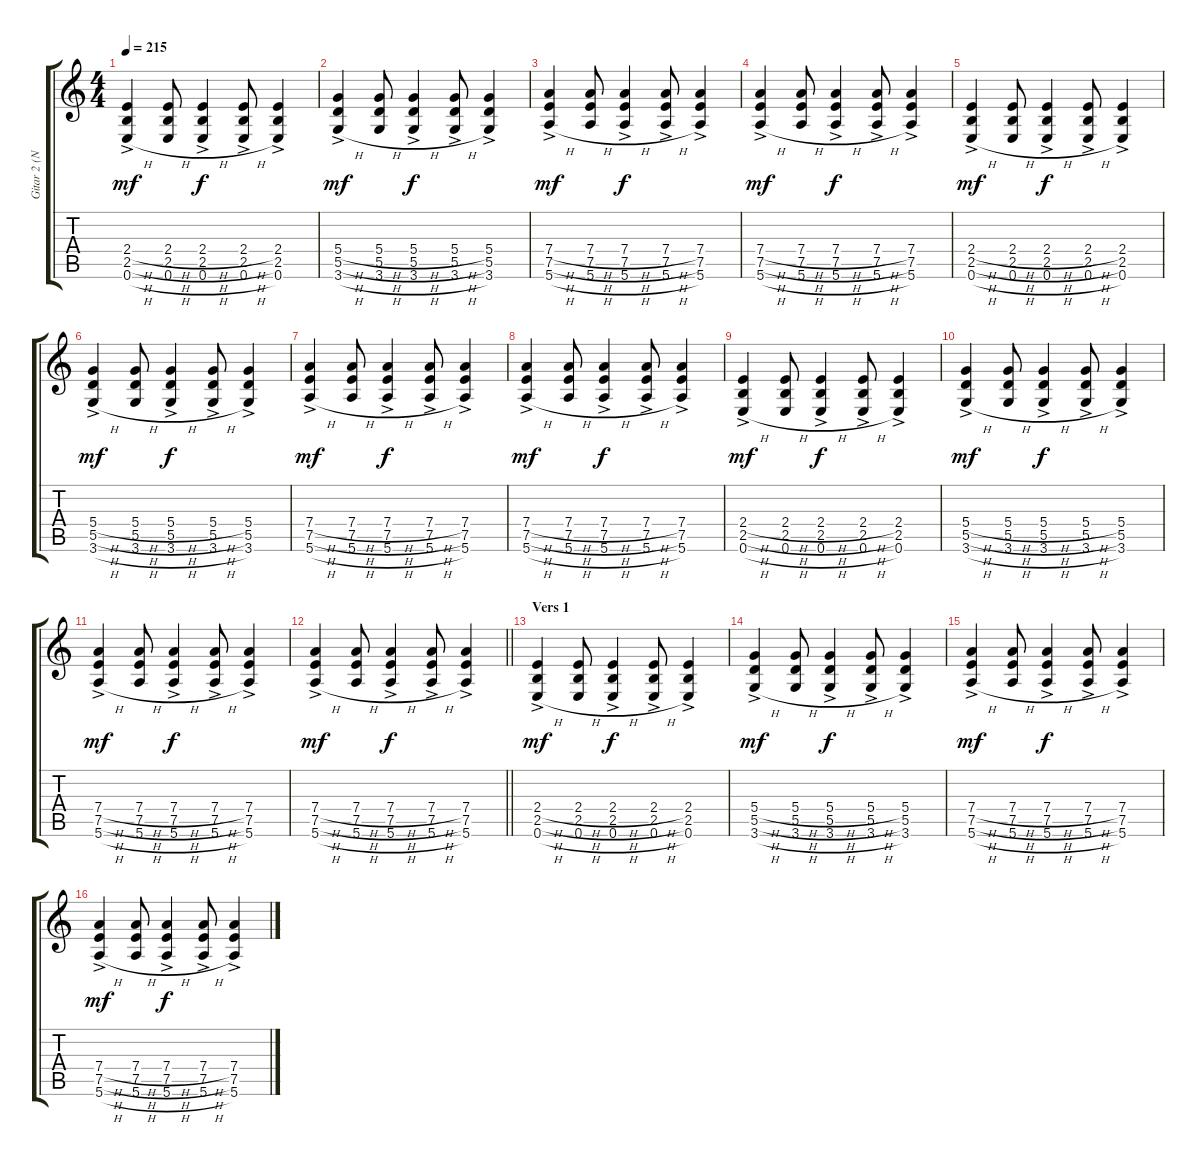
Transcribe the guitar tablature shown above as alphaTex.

\track ("Gitar 2 (Nils Aune?)" "Gitar 2 (N") {instrument distortionguitar}
\staff {score tabs}
\tuning (E4 B3 G3 D3 A2 E2) {hide}
\ts (4 4)
\tempo 215
\clef g2
\ks c
(2.4{h ac} 2.5{h ac} 0.6{h ac}).4{dy mf} (2.4{h} 2.5{h} 0.6{h}).8 (2.4{h ac} 2.5{h ac} 0.6{h ac}).4{dy f} (2.4{h ac} 2.5{h ac} 0.6{h ac}).8 (2.4{ac} 2.5{ac} 0.6{ac}).4 |
(5.4{h ac} 5.5{h ac} 3.6{h ac}).4{dy mf} (5.4{h} 5.5{h} 3.6{h}).8 (5.4{h ac} 5.5{h ac} 3.6{h ac}).4{dy f} (5.4{h ac} 5.5{h ac} 3.6{h ac}).8 (5.4{ac} 5.5{ac} 3.6{ac}).4 |
(7.4{h ac} 7.5{h ac} 5.6{h ac}).4{dy mf} (7.4{h} 7.5{h} 5.6{h}).8 (7.4{h ac} 7.5{h ac} 5.6{h ac}).4{dy f} (7.4{h ac} 7.5{h ac} 5.6{h ac}).8 (7.4{ac} 7.5{ac} 5.6{ac}).4 |
(7.4{h ac} 7.5{h ac} 5.6{h ac}).4{dy mf} (7.4{h} 7.5{h} 5.6{h}).8 (7.4{h ac} 7.5{h ac} 5.6{h ac}).4{dy f} (7.4{h ac} 7.5{h ac} 5.6{h ac}).8 (7.4{ac} 7.5{ac} 5.6{ac}).4 |
(2.4{h ac} 2.5{h ac} 0.6{h ac}).4{dy mf} (2.4{h} 2.5{h} 0.6{h}).8 (2.4{h ac} 2.5{h ac} 0.6{h ac}).4{dy f} (2.4{h ac} 2.5{h ac} 0.6{h ac}).8 (2.4{ac} 2.5{ac} 0.6{ac}).4 |
(5.4{h ac} 5.5{h ac} 3.6{h ac}).4{dy mf} (5.4{h} 5.5{h} 3.6{h}).8 (5.4{h ac} 5.5{h ac} 3.6{h ac}).4{dy f} (5.4{h ac} 5.5{h ac} 3.6{h ac}).8 (5.4{ac} 5.5{ac} 3.6{ac}).4 |
(7.4{h ac} 7.5{h ac} 5.6{h ac}).4{dy mf} (7.4{h} 7.5{h} 5.6{h}).8 (7.4{h ac} 7.5{h ac} 5.6{h ac}).4{dy f} (7.4{h ac} 7.5{h ac} 5.6{h ac}).8 (7.4{ac} 7.5{ac} 5.6{ac}).4 |
(7.4{h ac} 7.5{h ac} 5.6{h ac}).4{dy mf} (7.4{h} 7.5{h} 5.6{h}).8 (7.4{h ac} 7.5{h ac} 5.6{h ac}).4{dy f} (7.4{h ac} 7.5{h ac} 5.6{h ac}).8 (7.4{ac} 7.5{ac} 5.6{ac}).4 |
(2.4{h ac} 2.5{h ac} 0.6{h ac}).4{dy mf} (2.4{h} 2.5{h} 0.6{h}).8 (2.4{h ac} 2.5{h ac} 0.6{h ac}).4{dy f} (2.4{h ac} 2.5{h ac} 0.6{h ac}).8 (2.4{ac} 2.5{ac} 0.6{ac}).4 |
(5.4{h ac} 5.5{h ac} 3.6{h ac}).4{dy mf} (5.4{h} 5.5{h} 3.6{h}).8 (5.4{h ac} 5.5{h ac} 3.6{h ac}).4{dy f} (5.4{h ac} 5.5{h ac} 3.6{h ac}).8 (5.4{ac} 5.5{ac} 3.6{ac}).4 |
(7.4{h ac} 7.5{h ac} 5.6{h ac}).4{dy mf} (7.4{h} 7.5{h} 5.6{h}).8 (7.4{h ac} 7.5{h ac} 5.6{h ac}).4{dy f} (7.4{h ac} 7.5{h ac} 5.6{h ac}).8 (7.4{ac} 7.5{ac} 5.6{ac}).4 |
\barLineRight lightlight
(7.4{h ac} 7.5{h ac} 5.6{h ac}).4{dy mf} (7.4{h} 7.5{h} 5.6{h}).8 (7.4{h ac} 7.5{h ac} 5.6{h ac}).4{dy f} (7.4{h ac} 7.5{h ac} 5.6{h ac}).8 (7.4{ac} 7.5{ac} 5.6{ac}).4 |
\section ("" "Vers 1")
(2.4{h ac} 2.5{h ac} 0.6{h ac}).4{dy mf} (2.4{h} 2.5{h} 0.6{h}).8 (2.4{h ac} 2.5{h ac} 0.6{h ac}).4{dy f} (2.4{h ac} 2.5{h ac} 0.6{h ac}).8 (2.4{ac} 2.5{ac} 0.6{ac}).4 |
(5.4{h ac} 5.5{h ac} 3.6{h ac}).4{dy mf} (5.4{h} 5.5{h} 3.6{h}).8 (5.4{h ac} 5.5{h ac} 3.6{h ac}).4{dy f} (5.4{h ac} 5.5{h ac} 3.6{h ac}).8 (5.4{ac} 5.5{ac} 3.6{ac}).4 |
(7.4{h ac} 7.5{h ac} 5.6{h ac}).4{dy mf} (7.4{h} 7.5{h} 5.6{h}).8 (7.4{h ac} 7.5{h ac} 5.6{h ac}).4{dy f} (7.4{h ac} 7.5{h ac} 5.6{h ac}).8 (7.4{ac} 7.5{ac} 5.6{ac}).4 |
(7.4{h ac} 7.5{h ac} 5.6{h ac}).4{dy mf} (7.4{h} 7.5{h} 5.6{h}).8 (7.4{h ac} 7.5{h ac} 5.6{h ac}).4{dy f} (7.4{h ac} 7.5{h ac} 5.6{h ac}).8 (7.4{ac} 7.5{ac} 5.6{ac}).4
